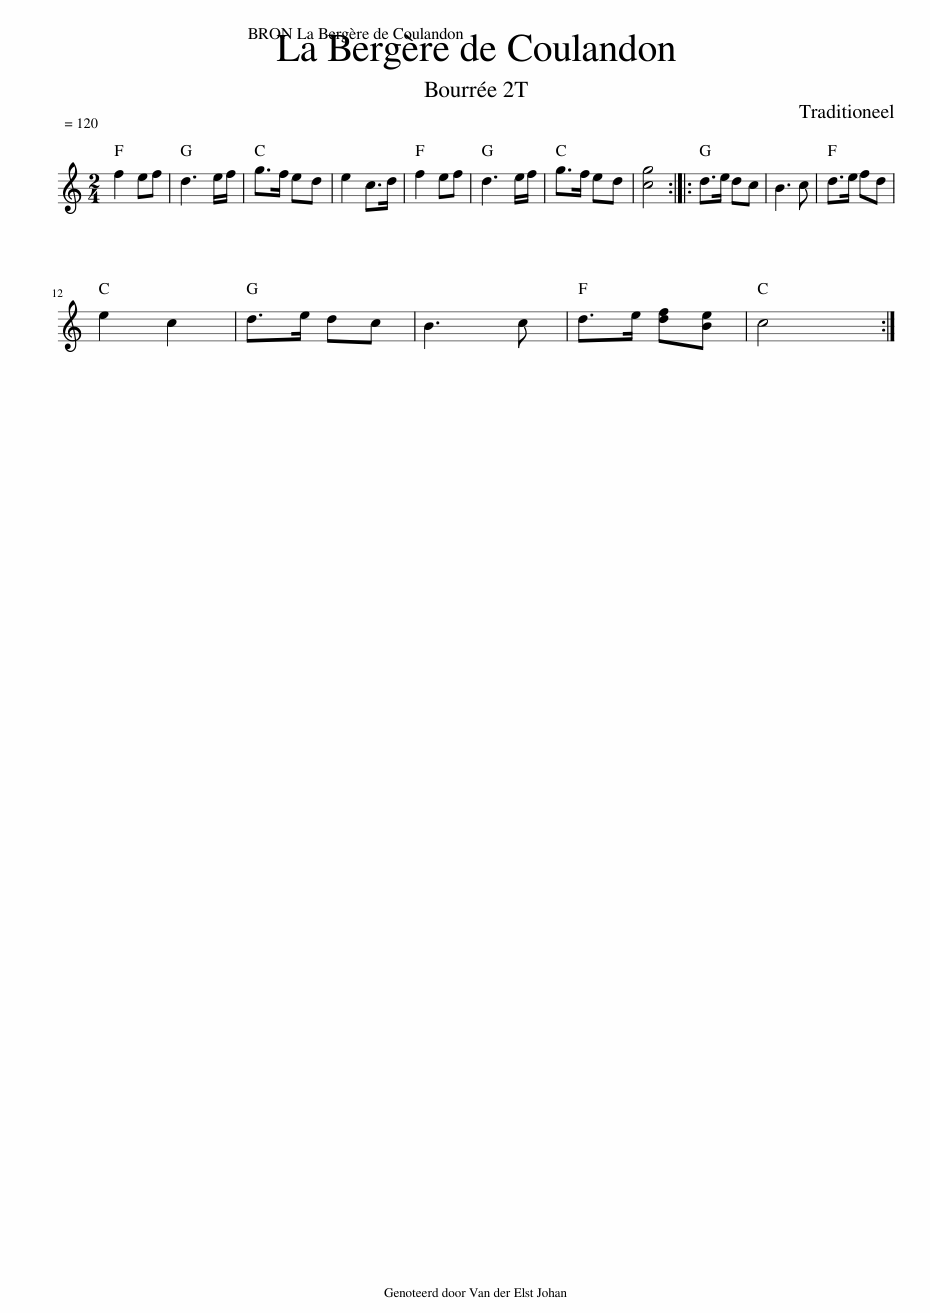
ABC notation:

X:1
L:1/8
M:2/4
I:linebreak $
K:C
V:1 treble
V:1
 f2 ef | d3 e/f/ | g>f ed | e2 c>d | f2 ef | %5
 d3 e/f/ | g>f ed | [cg]4 :: d>e dc | B3 c | %10
 d>e fd |$ e2 c2 | d>e dc | B3 c | d>e [df][Be] | %15
 c4 :| %16
